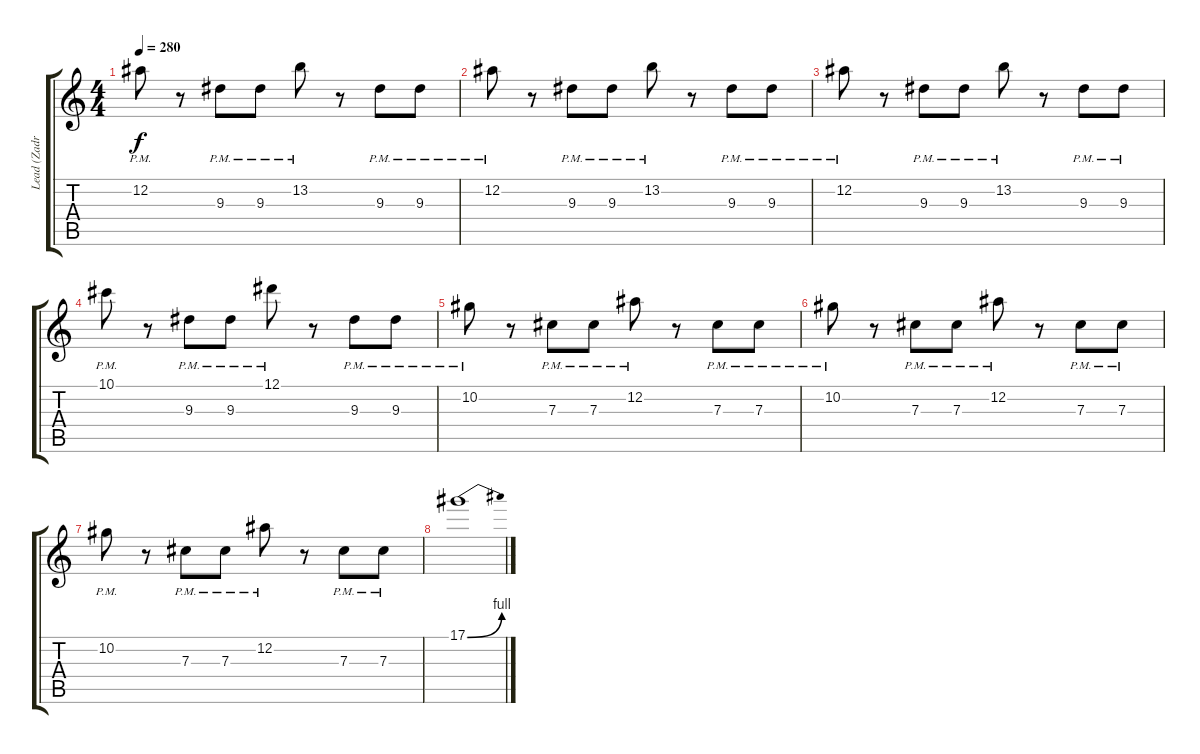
\track ("Lead (Zadrock)" "Lead (Zadr") {instrument overdrivenguitar}
\staff {score tabs}
\tuning (Eb4 Bb3 Gb3 Db3 Ab2 Eb2) {hide}
\ts (4 4)
\tempo 280
\clef g2
\ks c
12.2{pm}.8{dy f} r.8 9.3{pm}.8 9.3{pm}.8 13.2{pm}.8 r.8 9.3{pm}.8 9.3{pm}.8 |
12.2{pm}.8 r.8 9.3{pm}.8 9.3{pm}.8 13.2{pm}.8 r.8 9.3{pm}.8 9.3{pm}.8 |
12.2{pm}.8 r.8 9.3{pm}.8 9.3{pm}.8 13.2{pm}.8 r.8 9.3{pm}.8 9.3{pm}.8 |
10.1{pm}.8 r.8 9.3{pm}.8 9.3{pm}.8 12.1{pm}.8 r.8 9.3{pm}.8 9.3{pm}.8 |
10.2{pm}.8 r.8 7.3{pm}.8 7.3{pm}.8 12.2{pm}.8 r.8 7.3{pm}.8 7.3{pm}.8 |
10.2{pm}.8 r.8 7.3{pm}.8 7.3{pm}.8 12.2{pm}.8 r.8 7.3{pm}.8 7.3{pm}.8 |
10.2{pm}.8 r.8 7.3{pm}.8 7.3{pm}.8 12.2{pm}.8 r.8 7.3{pm}.8 7.3{pm}.8 |
17.1{be (bend 0 0 60 4)}.1
